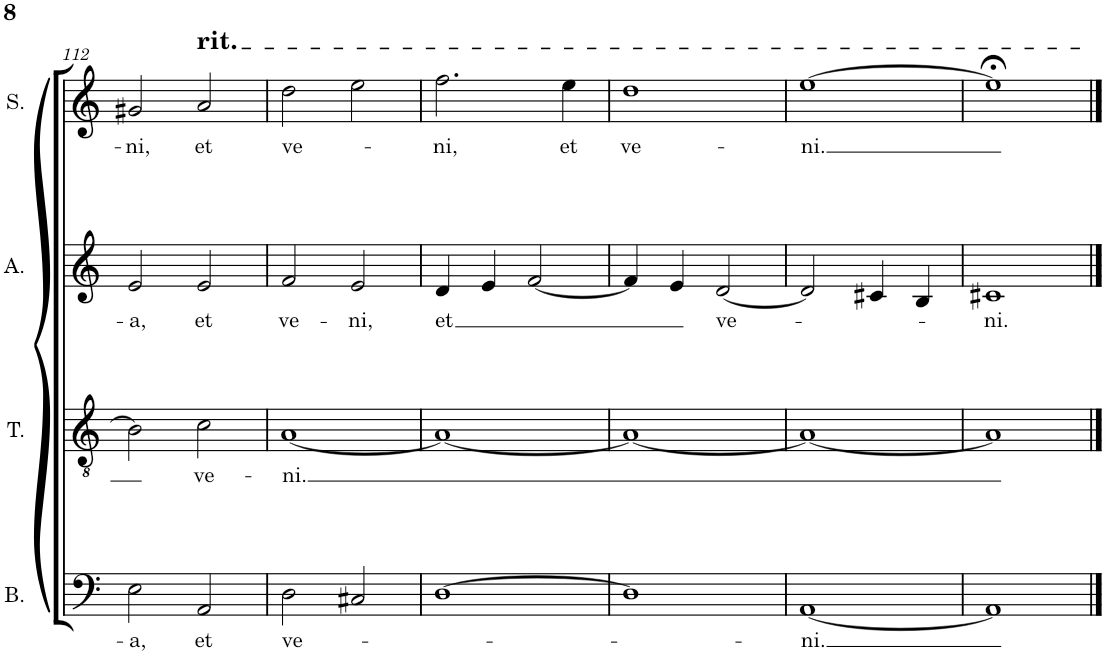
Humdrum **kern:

**kern	**text	**kern	**text	**kern	**text	**kern	**text
*part4	*part4	*part3	*part3	*part2	*part2	*part1	*part1
*staff4	*staff4	*staff3	*staff3	*staff2	*staff2	*staff1	*staff1
*I"Bass	*	*I"Tenor	*	*I"Alto	*	*I"Soprano	*
*I'B.	*	*I'T.	*	*I'A.	*	*I'S.	*
!!LO:PB:g=z
*clefF4	*	*clefGv2	*	*clefG2	*	*clefG2	*
*k[]	*	*k[]	*	*k[]	*	*k[]	*
*M2/2	*	*M2/2	*	*M2/2	*	*M2/2	*
*met(c|)	*	*met(c|)	*	*met(c|)	*	*met(c|)	*
=112	=112	=112	=112	=112	=112	=112	=112
!	!LO:LY:b	!	!	!	!LO:LY:b	!	!LO:LY:b
2E\	-a,	2B\]	.	2e/	-a,	2g#X/	-ni,
!	!	!	!	!	!	!LO:TX:a:t=rit.	!
!	!LO:LY:b	!	!LO:LY:b	!	!LO:LY:b	!	!LO:LY:b
2AA/	et	2c\	ve-	2e/	et	2a/	et
=113	=113	=113	=113	=113	=113	=113	=113
!	!LO:LY:b	!	!LO:LY:b	!	!LO:LY:b	!	!LO:LY:b
2D\	ve-	[1A	-ni.	2f/	ve-	2dd\	ve-
!	!	!	!	!	!LO:LY:b	!	!
2C#X/	.	.	.	2e/	-ni,	2ee\	.
=114	=114	=114	=114	=114	=114	=114	=114
!	!	!	!	!	!LO:LY:b	!	!LO:LY:b
[1D	.	1A_	.	4d/	et	2.ff\	-ni,
.	.	.	.	4e/	.	.	.
.	.	.	.	[2f/	.	.	.
!	!	!	!	!	!	!	!LO:LY:b
.	.	.	.	.	.	4ee\	et
=115	=115	=115	=115	=115	=115	=115	=115
!	!	!	!	!	!	!	!LO:LY:b
1D]	.	1A_	.	4f/]	.	1dd	ve-
.	.	.	.	4e/	.	.	.
!	!	!	!	!	!LO:LY:b	!	!
.	.	.	.	[2d/	ve-	.	.
=116	=116	=116	=116	=116	=116	=116	=116
!	!LO:LY:b	!	!	!	!	!	!LO:LY:b
[1AA	-ni.	1A_	.	2d/]	.	[1ee	-ni.
.	.	.	.	4c#X/	.	.	.
.	.	.	.	4B/	.	.	.
=117	=117	=117	=117	=117	=117	=117	=117
!	!	!	!	!	!LO:LY:b	!	!
1AA]	.	1A]	.	1c#X	-ni.	1ee;<]	.
==	==	==	==	==	==	==	==
*-	*-	*-	*-	*-	*-	*-	*-
